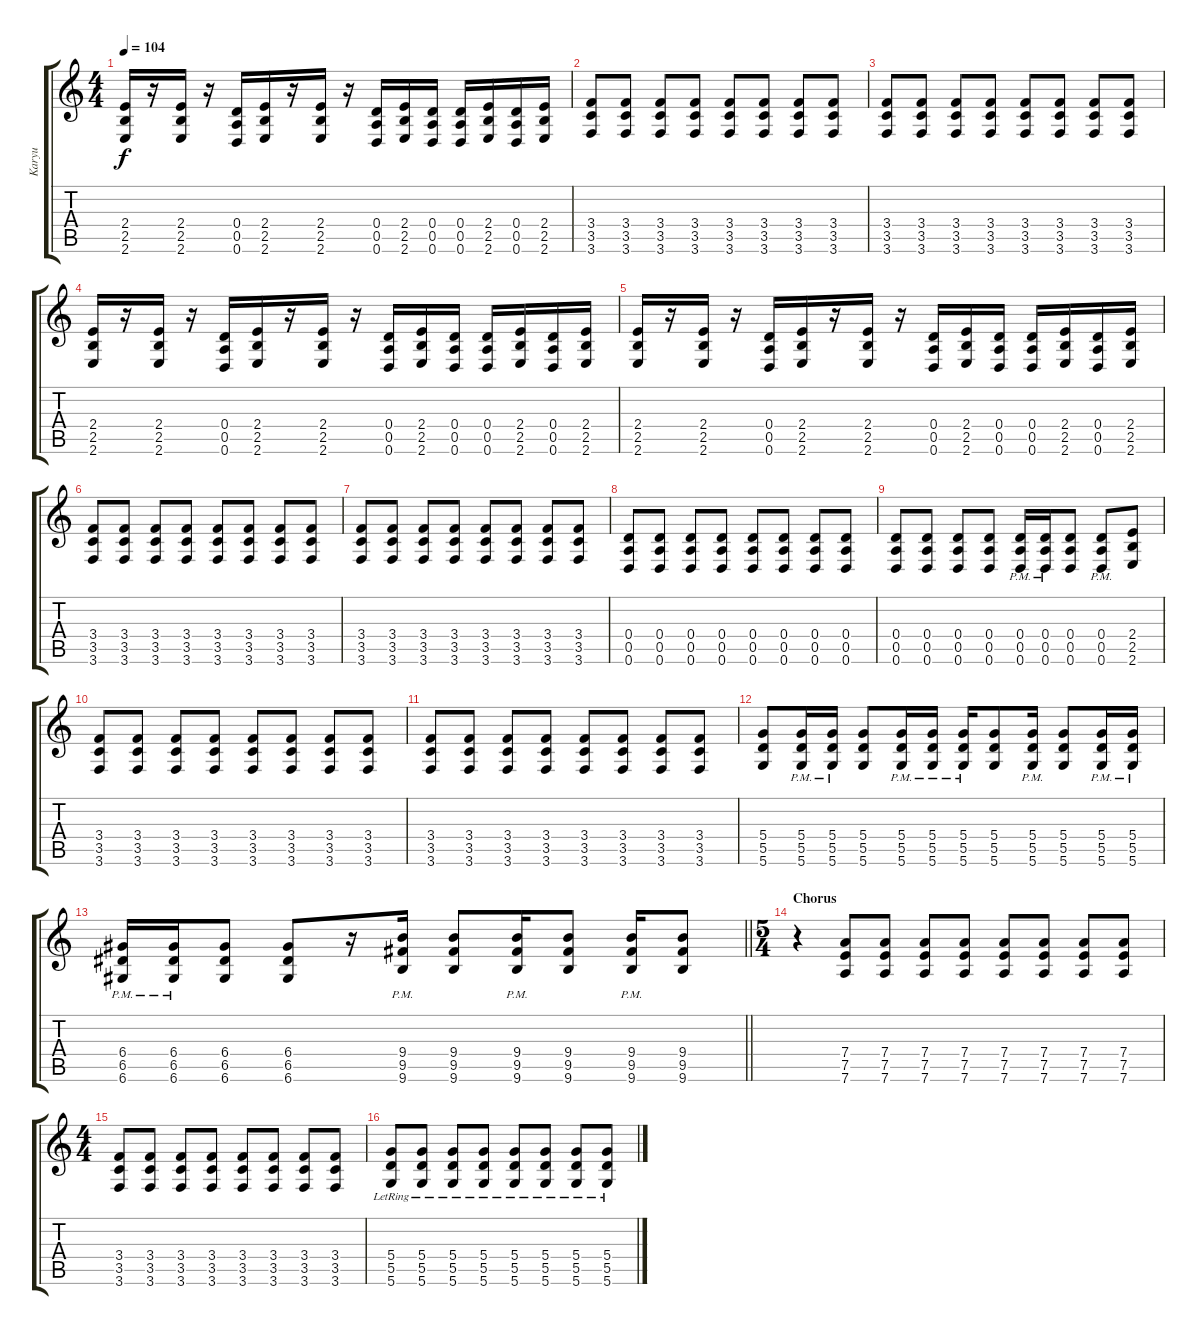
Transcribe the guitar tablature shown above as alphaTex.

\track ("Karyu" "Karyu") {instrument distortionguitar}
\staff {score tabs}
\tuning (E4 B3 G3 D3 A2 D2) {hide}
\ts (4 4)
\tempo 104
\clef g2
\ks c
(2.4 2.5 2.6).16{dy f} r.16 (2.4 2.5 2.6).16 r.16 (0.4 0.5 0.6).16 (2.4 2.5 2.6).16 r.16 (2.4 2.5 2.6).16 r.16 (0.4 0.5 0.6).16 (2.4 2.5 2.6).16 (0.4 0.5 0.6).16 (0.4 0.5 0.6).16 (2.4 2.5 2.6).16 (0.4 0.5 0.6).16 (2.4 2.5 2.6).16 |
(3.4 3.5 3.6).8 (3.4 3.5 3.6).8 (3.4 3.5 3.6).8 (3.4 3.5 3.6).8 (3.4 3.5 3.6).8 (3.4 3.5 3.6).8 (3.4 3.5 3.6).8 (3.4 3.5 3.6).8 |
(3.4 3.5 3.6).8 (3.4 3.5 3.6).8 (3.4 3.5 3.6).8 (3.4 3.5 3.6).8 (3.4 3.5 3.6).8 (3.4 3.5 3.6).8 (3.4 3.5 3.6).8 (3.4 3.5 3.6).8 |
(2.4 2.5 2.6).16 r.16 (2.4 2.5 2.6).16 r.16 (0.4 0.5 0.6).16 (2.4 2.5 2.6).16 r.16 (2.4 2.5 2.6).16 r.16 (0.4 0.5 0.6).16 (2.4 2.5 2.6).16 (0.4 0.5 0.6).16 (0.4 0.5 0.6).16 (2.4 2.5 2.6).16 (0.4 0.5 0.6).16 (2.4 2.5 2.6).16 |
(2.4 2.5 2.6).16 r.16 (2.4 2.5 2.6).16 r.16 (0.4 0.5 0.6).16 (2.4 2.5 2.6).16 r.16 (2.4 2.5 2.6).16 r.16 (0.4 0.5 0.6).16 (2.4 2.5 2.6).16 (0.4 0.5 0.6).16 (0.4 0.5 0.6).16 (2.4 2.5 2.6).16 (0.4 0.5 0.6).16 (2.4 2.5 2.6).16 |
(3.4 3.5 3.6).8 (3.4 3.5 3.6).8 (3.4 3.5 3.6).8 (3.4 3.5 3.6).8 (3.4 3.5 3.6).8 (3.4 3.5 3.6).8 (3.4 3.5 3.6).8 (3.4 3.5 3.6).8 |
(3.4 3.5 3.6).8 (3.4 3.5 3.6).8 (3.4 3.5 3.6).8 (3.4 3.5 3.6).8 (3.4 3.5 3.6).8 (3.4 3.5 3.6).8 (3.4 3.5 3.6).8 (3.4 3.5 3.6).8 |
(0.4 0.5 0.6).8 (0.4 0.5 0.6).8 (0.4 0.5 0.6).8 (0.4 0.5 0.6).8 (0.4 0.5 0.6).8 (0.4 0.5 0.6).8 (0.4 0.5 0.6).8 (0.4 0.5 0.6).8 |
(0.4 0.5 0.6).8 (0.4 0.5 0.6).8 (0.4 0.5 0.6).8 (0.4 0.5 0.6).8 (0.4{pm} 0.5{pm} 0.6{pm}).16 (0.4{pm} 0.5{pm} 0.6{pm}).16 (0.4 0.5 0.6).8 (0.4{pm} 0.5{pm} 0.6{pm}).8 (2.4 2.5 2.6).8 |
(3.4 3.5 3.6).8 (3.4 3.5 3.6).8 (3.4 3.5 3.6).8 (3.4 3.5 3.6).8 (3.4 3.5 3.6).8 (3.4 3.5 3.6).8 (3.4 3.5 3.6).8 (3.4 3.5 3.6).8 |
(3.4 3.5 3.6).8 (3.4 3.5 3.6).8 (3.4 3.5 3.6).8 (3.4 3.5 3.6).8 (3.4 3.5 3.6).8 (3.4 3.5 3.6).8 (3.4 3.5 3.6).8 (3.4 3.5 3.6).8 |
(5.4 5.5 5.6).8 (5.4{pm} 5.5{pm} 5.6{pm}).16 (5.4{pm} 5.5{pm} 5.6{pm}).16 (5.4 5.5 5.6).8 (5.4{pm} 5.5{pm} 5.6{pm}).16 (5.4{pm} 5.5{pm} 5.6{pm}).16 (5.4{pm} 5.5{pm} 5.6{pm}).16 (5.4 5.5 5.6).8 (5.4{pm} 5.5{pm} 5.6{pm}).16 (5.4 5.5 5.6).8 (5.4{pm} 5.5{pm} 5.6{pm}).16 (5.4{pm} 5.5{pm} 5.6{pm}).16 |
\barLineRight lightlight
(6.4{pm} 6.5{pm} 6.6{pm}).16 (6.4{pm} 6.5{pm} 6.6{pm}).16 (6.4 6.5 6.6).8 (6.4 6.5 6.6).8 r.16 (9.4{pm} 9.5{pm} 9.6{pm}).16 (9.4 9.5 9.6).8 (9.4{pm} 9.5{pm} 9.6{pm}).16 (9.4 9.5 9.6).8 (9.4{pm} 9.5{pm} 9.6{pm}).16 (9.4 9.5 9.6).8 |
\ts (5 4)
\section ("" "Chorus")
\ks aminor
r.4 (7.4 7.5 7.6).8 (7.4 7.5 7.6).8 (7.4 7.5 7.6).8 (7.4 7.5 7.6).8 (7.4 7.5 7.6).8 (7.4 7.5 7.6).8 (7.4 7.5 7.6).8 (7.4 7.5 7.6).8 |
\ts (4 4)
\ks c
(3.4 3.5 3.6).8 (3.4 3.5 3.6).8 (3.4 3.5 3.6).8 (3.4 3.5 3.6).8 (3.4 3.5 3.6).8 (3.4 3.5 3.6).8 (3.4 3.5 3.6).8 (3.4 3.5 3.6).8 |
(5.4{lr} 5.5 5.6).8 (5.4{lr} 5.5 5.6).8 (5.4{lr} 5.5 5.6).8 (5.4{lr} 5.5 5.6).8 (5.4{lr} 5.5 5.6).8 (5.4{lr} 5.5 5.6).8 (5.4{lr} 5.5 5.6).8 (5.4{lr} 5.5 5.6).8
